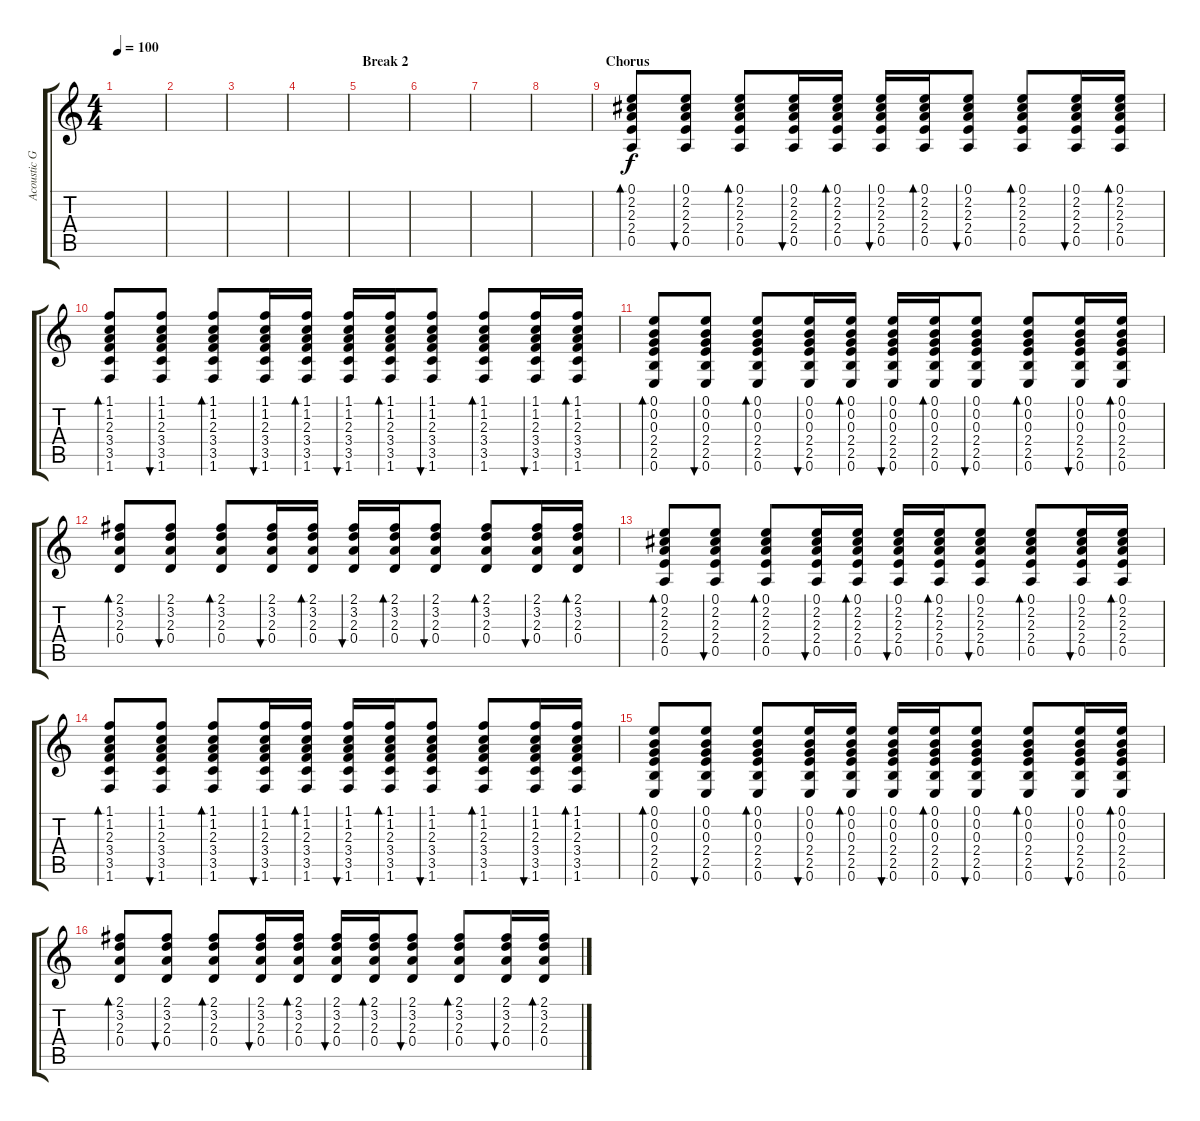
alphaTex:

\track ("Acoustic Gtr" "Acoustic G") {instrument acousticguitarsteel}
\staff {score tabs}
\tuning (E4 B3 G3 D3 A2 E2) {hide}
\ts (4 4)
\tempo 100
\clef g2
\ks c
|
|
|
|
\section ("" "Break 2")
|
|
|
|
\section ("" "Chorus")
(0.1 2.2 2.3 2.4 0.5).8{bd 60 volume 9} (0.1 2.2 2.3 2.4 0.5).8{bu 60} (0.1 2.2 2.3 2.4 0.5).8{bd 60} (0.1 2.2 2.3 2.4 0.5).16{bu 60} (0.1 2.2 2.3 2.4 0.5).16{bd 60} (0.1 2.2 2.3 2.4 0.5).16{bu 60} (0.1 2.2 2.3 2.4 0.5).16{bd 60} (0.1 2.2 2.3 2.4 0.5).8{bu 60} (0.1 2.2 2.3 2.4 0.5).8{bd 60} (0.1 2.2 2.3 2.4 0.5).16{bu 60} (0.1 2.2 2.3 2.4 0.5).16{bd 60} |
(1.1 1.2 2.3 3.4 3.5 1.6).8{bd 60} (1.1 1.2 2.3 3.4 3.5 1.6).8{bu 60} (1.1 1.2 2.3 3.4 3.5 1.6).8{bd 60} (1.1 1.2 2.3 3.4 3.5 1.6).16{bu 60} (1.1 1.2 2.3 3.4 3.5 1.6).16{bd 60} (1.1 1.2 2.3 3.4 3.5 1.6).16{bu 60} (1.1 1.2 2.3 3.4 3.5 1.6).16{bd 60} (1.1 1.2 2.3 3.4 3.5 1.6).8{bu 60} (1.1 1.2 2.3 3.4 3.5 1.6).8{bd 60} (1.1 1.2 2.3 3.4 3.5 1.6).16{bu 60} (1.1 1.2 2.3 3.4 3.5 1.6).16{bd 60} |
(0.1 0.2 0.3 2.4 2.5 0.6).8{bd 60} (0.1 0.2 0.3 2.4 2.5 0.6).8{bu 60} (0.1 0.2 0.3 2.4 2.5 0.6).8{bd 60} (0.1 0.2 0.3 2.4 2.5 0.6).16{bu 60} (0.1 0.2 0.3 2.4 2.5 0.6).16{bd 60} (0.1 0.2 0.3 2.4 2.5 0.6).16{bu 60} (0.1 0.2 0.3 2.4 2.5 0.6).16{bd 60} (0.1 0.2 0.3 2.4 2.5 0.6).8{bu 60} (0.1 0.2 0.3 2.4 2.5 0.6).8{bd 60} (0.1 0.2 0.3 2.4 2.5 0.6).16{bu 60} (0.1 0.2 0.3 2.4 2.5 0.6).16{bd 60} |
(2.1 3.2 2.3 0.4).8{bd 60} (2.1 3.2 2.3 0.4).8{bu 60} (2.1 3.2 2.3 0.4).8{bd 60} (2.1 3.2 2.3 0.4).16{bu 60} (2.1 3.2 2.3 0.4).16{bd 60} (2.1 3.2 2.3 0.4).16{bu 60} (2.1 3.2 2.3 0.4).16{bd 60} (2.1 3.2 2.3 0.4).8{bu 60} (2.1 3.2 2.3 0.4).8{bd 60} (2.1 3.2 2.3 0.4).16{bu 60} (2.1 3.2 2.3 0.4).16{bd 60} |
(0.1 2.2 2.3 2.4 0.5).8{bd 60} (0.1 2.2 2.3 2.4 0.5).8{bu 60} (0.1 2.2 2.3 2.4 0.5).8{bd 60} (0.1 2.2 2.3 2.4 0.5).16{bu 60} (0.1 2.2 2.3 2.4 0.5).16{bd 60} (0.1 2.2 2.3 2.4 0.5).16{bu 60} (0.1 2.2 2.3 2.4 0.5).16{bd 60} (0.1 2.2 2.3 2.4 0.5).8{bu 60} (0.1 2.2 2.3 2.4 0.5).8{bd 60} (0.1 2.2 2.3 2.4 0.5).16{bu 60} (0.1 2.2 2.3 2.4 0.5).16{bd 60} |
(1.1 1.2 2.3 3.4 3.5 1.6).8{bd 60} (1.1 1.2 2.3 3.4 3.5 1.6).8{bu 60} (1.1 1.2 2.3 3.4 3.5 1.6).8{bd 60} (1.1 1.2 2.3 3.4 3.5 1.6).16{bu 60} (1.1 1.2 2.3 3.4 3.5 1.6).16{bd 60} (1.1 1.2 2.3 3.4 3.5 1.6).16{bu 60} (1.1 1.2 2.3 3.4 3.5 1.6).16{bd 60} (1.1 1.2 2.3 3.4 3.5 1.6).8{bu 60} (1.1 1.2 2.3 3.4 3.5 1.6).8{bd 60} (1.1 1.2 2.3 3.4 3.5 1.6).16{bu 60} (1.1 1.2 2.3 3.4 3.5 1.6).16{bd 60} |
(0.1 0.2 0.3 2.4 2.5 0.6).8{bd 60} (0.1 0.2 0.3 2.4 2.5 0.6).8{bu 60} (0.1 0.2 0.3 2.4 2.5 0.6).8{bd 60} (0.1 0.2 0.3 2.4 2.5 0.6).16{bu 60} (0.1 0.2 0.3 2.4 2.5 0.6).16{bd 60} (0.1 0.2 0.3 2.4 2.5 0.6).16{bu 60} (0.1 0.2 0.3 2.4 2.5 0.6).16{bd 60} (0.1 0.2 0.3 2.4 2.5 0.6).8{bu 60} (0.1 0.2 0.3 2.4 2.5 0.6).8{bd 60} (0.1 0.2 0.3 2.4 2.5 0.6).16{bu 60} (0.1 0.2 0.3 2.4 2.5 0.6).16{bd 60} |
(2.1 3.2 2.3 0.4).8{bd 60} (2.1 3.2 2.3 0.4).8{bu 60} (2.1 3.2 2.3 0.4).8{bd 60} (2.1 3.2 2.3 0.4).16{bu 60} (2.1 3.2 2.3 0.4).16{bd 60} (2.1 3.2 2.3 0.4).16{bu 60} (2.1 3.2 2.3 0.4).16{bd 60} (2.1 3.2 2.3 0.4).8{bu 60} (2.1 3.2 2.3 0.4).8{bd 60} (2.1 3.2 2.3 0.4).16{bu 60} (2.1 3.2 2.3 0.4).16{bd 60}
